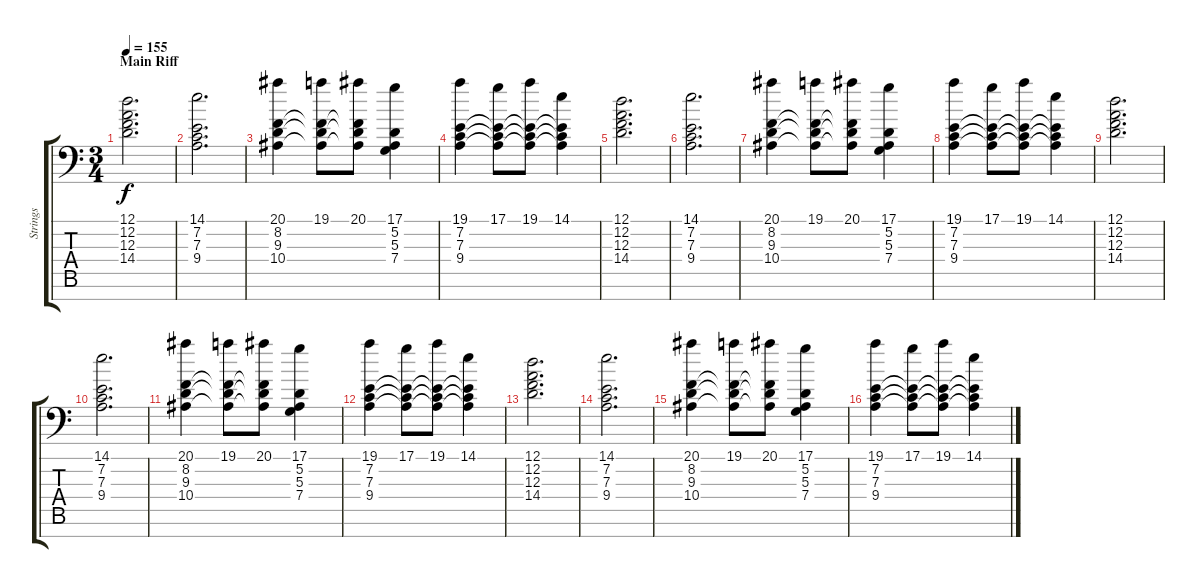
\track ("Strings" "Strings") {instrument synthstrings1}
\staff {score tabs}
\tuning (D4 A3 F3 C3 G2 D2 A1) {hide}
\ts (3 4)
\section ("" "Main Riff")
\tempo 155
\clef f4
\ks c
(12.1 12.2 12.3 14.4).2{d dy f volume 11 instrument synthstrings1} |
(14.1 7.2 7.3 9.4).2{d} |
(20.1 8.2 9.3 10.4).4 (19.1 8.2{t} 9.3{t} 10.4{t}).8 (20.1 8.2{t} 9.3{t} 10.4{t}).8 (17.1 5.2 5.3 7.4).4 |
(19.1 7.2 7.3 9.4).4 (17.1 7.2{t} 7.3{t} 9.4{t}).8 (19.1 7.2{t} 7.3{t} 9.4{t}).8 (14.1 7.2{t} 7.3{t} 9.4{t}).4 |
(12.1 12.2 12.3 14.4).2{d} |
(14.1 7.2 7.3 9.4).2{d} |
(20.1 8.2 9.3 10.4).4 (19.1 8.2{t} 9.3{t} 10.4{t}).8 (20.1 8.2{t} 9.3{t} 10.4{t}).8 (17.1 5.2 5.3 7.4).4 |
(19.1 7.2 7.3 9.4).4 (17.1 7.2{t} 7.3{t} 9.4{t}).8 (19.1 7.2{t} 7.3{t} 9.4{t}).8 (14.1 7.2{t} 7.3{t} 9.4{t}).4 |
(12.1 12.2 12.3 14.4).2{d} |
(14.1 7.2 7.3 9.4).2{d} |
(20.1 8.2 9.3 10.4).4 (19.1 8.2{t} 9.3{t} 10.4{t}).8 (20.1 8.2{t} 9.3{t} 10.4{t}).8 (17.1 5.2 5.3 7.4).4 |
(19.1 7.2 7.3 9.4).4 (17.1 7.2{t} 7.3{t} 9.4{t}).8 (19.1 7.2{t} 7.3{t} 9.4{t}).8 (14.1 7.2{t} 7.3{t} 9.4{t}).4 |
(12.1 12.2 12.3 14.4).2{d} |
(14.1 7.2 7.3 9.4).2{d} |
(20.1 8.2 9.3 10.4).4 (19.1 8.2{t} 9.3{t} 10.4{t}).8 (20.1 8.2{t} 9.3{t} 10.4{t}).8 (17.1 5.2 5.3 7.4).4 |
(19.1 7.2 7.3 9.4).4 (17.1 7.2{t} 7.3{t} 9.4{t}).8 (19.1 7.2{t} 7.3{t} 9.4{t}).8 (14.1 7.2{t} 7.3{t} 9.4{t}).4
